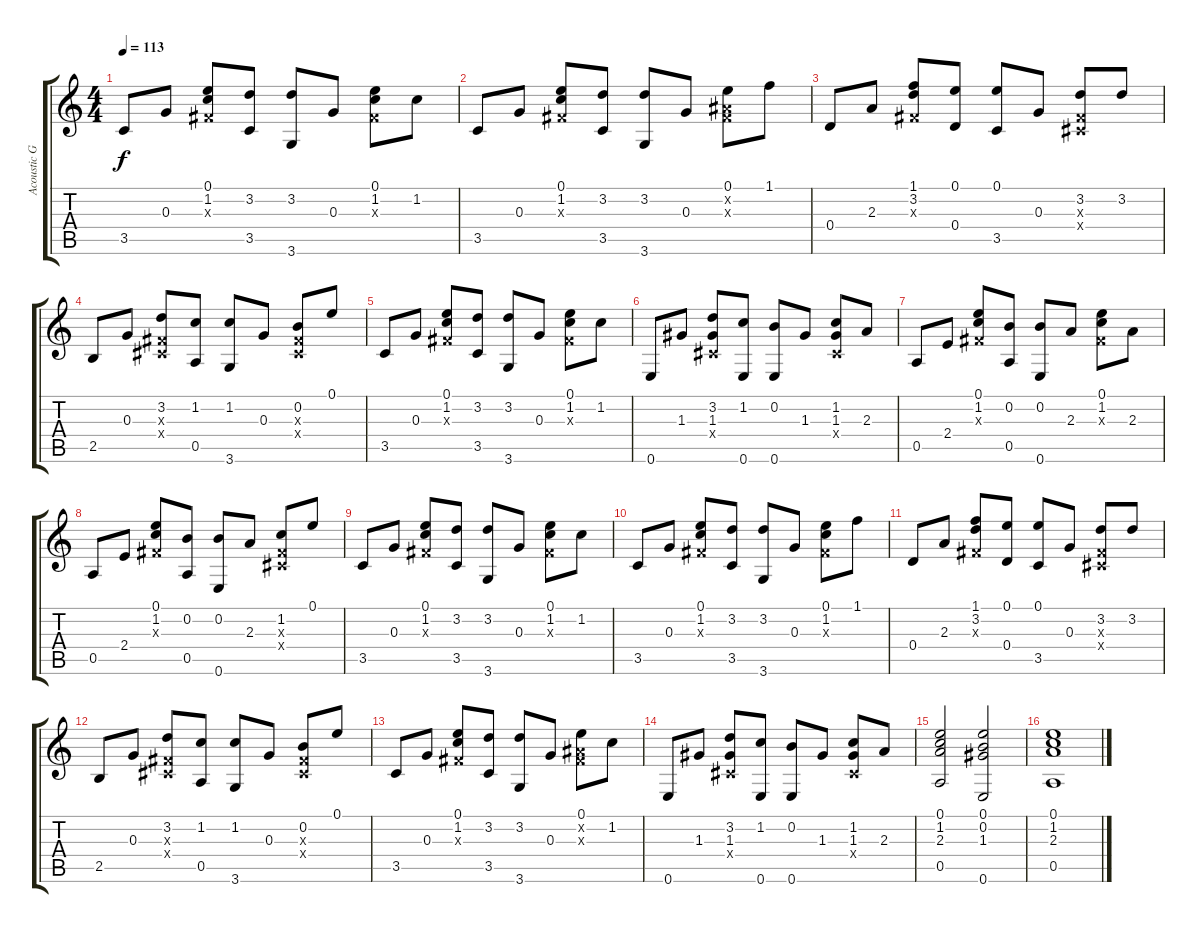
\track ("Acoustic Guitar 1" "Acoustic G") {instrument acousticguitarnylon}
\staff {score tabs}
\tuning (E4 B3 G3 D3 A2 E2) {hide}
\ts (4 4)
\tempo 113
\clef g2
\ks c
3.5.8{dy f} 0.3.8 (0.1 1.2 -1.3{x}).8 (3.2 3.5).8 (3.2 3.6).8 0.3.8 (0.1 1.2 -1.3{x}).8 1.2.8 |
3.5.8 0.3.8 (0.1 1.2 -1.3{x}).8 (3.2 3.5).8 (3.2 3.6).8 0.3.8 (0.1 -1.2{x} -1.3{x}).8 1.1.8 |
0.4.8 2.3.8 (1.1 3.2 -1.3{x}).8 (0.1 0.4).8 (0.1 3.5).8 0.3.8 (3.2 -1.3{x} -1.4{x}).8 3.2.8 |
2.5.8 0.3.8 (3.2 -1.3{x} -1.4{x}).8 (1.2 0.5).8 (1.2 3.6).8 0.3.8 (0.2 -1.3{x} -1.4{x}).8 0.1.8 |
3.5.8 0.3.8 (0.1 1.2 -1.3{x}).8 (3.2 3.5).8 (3.2 3.6).8 0.3.8 (0.1 1.2 -1.3{x}).8 1.2.8 |
0.6.8 1.3.8 (3.2 1.3 -1.4{x}).8 (1.2 0.6).8 (0.2 0.6).8 1.3.8 (1.2 1.3 -1.4{x}).8 2.3.8 |
0.5.8 2.4.8 (0.1 1.2 -1.3{x}).8 (0.2 0.5).8 (0.2 0.6).8 2.3.8 (0.1 1.2 -1.3{x}).8 2.3.8 |
0.5.8 2.4.8 (0.1 1.2 -1.3{x}).8 (0.2 0.5).8 (0.2 0.6).8 2.3.8 (1.2 -1.3{x} -1.4{x}).8 0.1.8 |
3.5.8 0.3.8 (0.1 1.2 -1.3{x}).8 (3.2 3.5).8 (3.2 3.6).8 0.3.8 (0.1 1.2 -1.3{x}).8 1.2.8 |
3.5.8 0.3.8 (0.1 1.2 -1.3{x}).8 (3.2 3.5).8 (3.2 3.6).8 0.3.8 (0.1 1.2 -1.3{x}).8 1.1.8 |
0.4.8 2.3.8 (1.1 3.2 -1.3{x}).8 (0.1 0.4).8 (0.1 3.5).8 0.3.8 (3.2 -1.3{x} -1.4{x}).8 3.2.8 |
2.5.8 0.3.8 (3.2 -1.3{x} -1.4{x}).8 (1.2 0.5).8 (1.2 3.6).8 0.3.8 (0.2 -1.3{x} -1.4{x}).8 0.1.8 |
3.5.8 0.3.8 (0.1 1.2 -1.3{x}).8 (3.2 3.5).8 (3.2 3.6).8 0.3.8 (0.1 -1.2{x} -1.3{x}).8 1.2.8 |
0.6.8 1.3.8 (3.2 1.3 -1.4{x}).8 (1.2 0.6).8 (0.2 0.6).8 1.3.8 (1.2 1.3 -1.4{x}).8 2.3.8 |
(0.1 1.2 2.3 0.5).2 (0.1 0.2 1.3 0.6).2 |
(0.1 1.2 2.3 0.5).1
